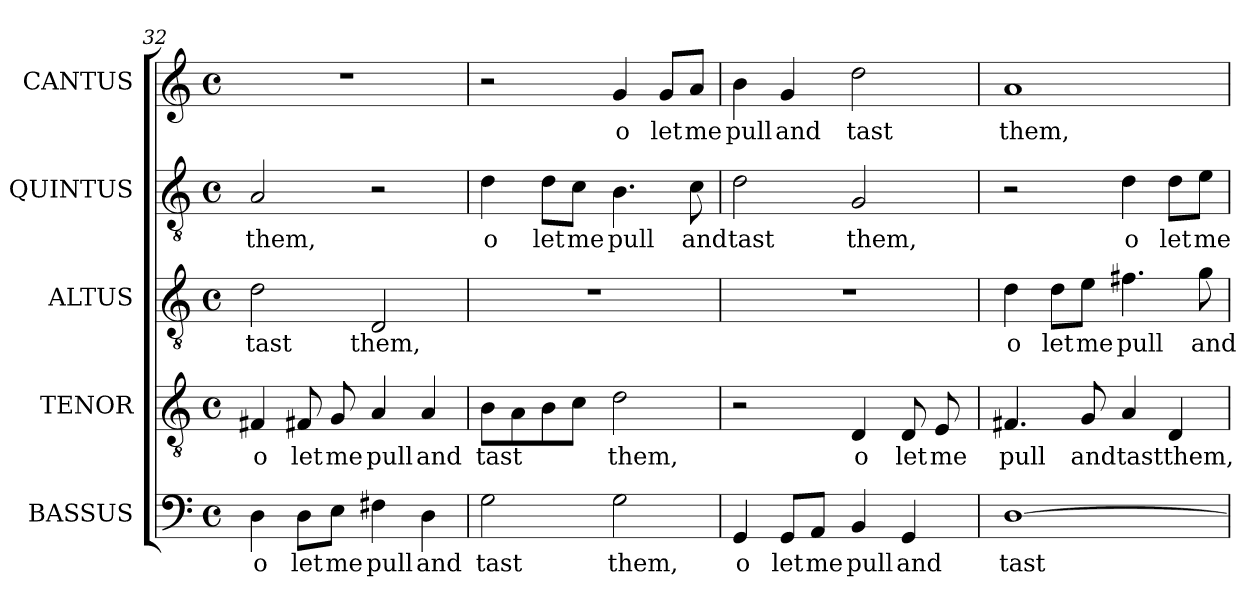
**kern	**text	**kern	**text	**kern	**text	**kern	**text	**kern	**text
*part5	*part5	*part4	*part4	*part3	*part3	*part2	*part2	*part1	*part1
*staff5	*staff5	*staff4	*staff4	*staff3	*staff3	*staff2	*staff2	*staff1	*staff1
*I"BASSUS	*	*I"TENOR	*	*I"ALTUS	*	*I"QUINTUS	*	*I"CANTUS	*
*I'B	*	*I'T	*	*I'A	*	*	*	*I'S	*
*clefF4	*	*clefGv2	*	*clefGv2	*	*clefGv2	*	*clefG2	*
*	*	*ITrd7c12	*	*ITrd7c12	*	*ITrd7c12	*	*	*
*k[]	*	*k[]	*	*k[]	*	*k[]	*	*k[]	*
*C:	*	*C:	*	*C:	*	*C:	*	*C:	*
*M4/4	*	*M4/4	*	*M4/4	*	*M4/4	*	*M4/4	*
*met(c)	*	*met(c)	*	*met(c)	*	*met(c)	*	*met(c)	*
=32	=32	=32	=32	=32	=32	=32	=32	=32	=32
!	!LO:LY:b:color=#000000	!	!	!	!	!	!	!	!
!	!	!	!LO:LY:b:color=#000000	!	!	!	!	!	!
!	!	!	!	!	!LO:LY:b:color=#000000	!	!	!	!
!	!	!	!	!	!	!	!LO:LY:b:color=#000000	!	!
4Di\	o	4FF#Xi/	o	2Di\	tast	2AAi/	them,	1r	.
!	!LO:LY:b:color=#000000	!	!	!	!	!	!	!	!
!	!	!	!LO:LY:b:color=#000000	!	!	!	!	!	!
8Di\L	let	8FF#Xi/	let	.	.	.	.	.	.
!	!LO:LY:b:color=#000000	!	!	!	!	!	!	!	!
!	!	!	!LO:LY:b:color=#000000	!	!	!	!	!	!
8Ei\J	me	8GGi/	me	.	.	.	.	.	.
!	!LO:LY:b:color=#000000	!	!	!	!	!	!	!	!
!	!	!	!LO:LY:b:color=#000000	!	!	!	!	!	!
!	!	!	!	!	!LO:LY:b:color=#000000	!	!	!	!
4F#Xi\	pull	4AAi/	pull	2DDi/	them,	2r	.	.	.
!	!LO:LY:b:color=#000000	!	!	!	!	!	!	!	!
!	!	!	!LO:LY:b:color=#000000	!	!	!	!	!	!
4Di\	and	4AAi/	and	.	.	.	.	.	.
=33	=33	=33	=33	=33	=33	=33	=33	=33	=33
!	!LO:LY:b:color=#000000	!	!	!	!	!	!	!	!
!	!	!	!LO:LY:b:color=#000000	!	!	!	!	!	!
!	!	!	!	!	!	!	!LO:LY:b:color=#000000	!	!
2Gi\	tast	8BBi\L	tast	1r	.	4Di\	o	2r	.
.	.	8AAi\	.	.	.	.	.	.	.
!	!	!	!	!	!	!	!LO:LY:b:color=#000000	!	!
.	.	8BBi\	.	.	.	8Di\L	let	.	.
!	!	!	!	!	!	!	!LO:LY:b:color=#000000	!	!
.	.	8Ci\J	.	.	.	8Ci\J	me	.	.
!	!LO:LY:b:color=#000000	!	!	!	!	!	!	!	!
!	!	!	!LO:LY:b:color=#000000	!	!	!	!	!	!
!	!	!	!	!	!	!	!LO:LY:b:color=#000000	!	!
!	!	!	!	!	!	!	!	!	!LO:LY:b:color=#000000
2Gi\	them,	2Di\	them,	.	.	4.BBi\	pull	4gi/	o
!	!	!	!	!	!	!	!	!	!LO:LY:b:color=#000000
.	.	.	.	.	.	.	.	8gi/L	let
!	!	!	!	!	!	!	!LO:LY:b:color=#000000	!	!
!	!	!	!	!	!	!	!	!	!LO:LY:b:color=#000000
.	.	.	.	.	.	8Ci\	and	8ai/J	me
!!LO:LB:g=z
=34	=34	=34	=34	=34	=34	=34	=34	=34	=34
!	!LO:LY:b:color=#000000	!	!	!	!	!	!	!	!
!	!	!	!	!	!	!	!LO:LY:b:color=#000000	!	!
!	!	!	!	!	!	!	!	!	!LO:LY:b:color=#000000
4GGi/	o	2r	.	1r	.	2Di\	tast	4bi\	pull
!	!LO:LY:b:color=#000000	!	!	!	!	!	!	!	!
!	!	!	!	!	!	!	!	!	!LO:LY:b:color=#000000
8GGi/L	let	.	.	.	.	.	.	4gi/	and
!	!LO:LY:b:color=#000000	!	!	!	!	!	!	!	!
8AAi/J	me	.	.	.	.	.	.	.	.
!	!LO:LY:b:color=#000000	!	!	!	!	!	!	!	!
!	!	!	!LO:LY:b:color=#000000	!	!	!	!	!	!
!	!	!	!	!	!	!	!LO:LY:b:color=#000000	!	!
!	!	!	!	!	!	!	!	!	!LO:LY:b:color=#000000
4BBi/	pull	4DDi/	o	.	.	2GGi/	them,	2ddi\	tast
!	!LO:LY:b:color=#000000	!	!	!	!	!	!	!	!
!	!	!	!LO:LY:b:color=#000000	!	!	!	!	!	!
4GGi/	and	8DDi/	let	.	.	.	.	.	.
!	!	!	!LO:LY:b:color=#000000	!	!	!	!	!	!
.	.	8EEi/	me	.	.	.	.	.	.
=35	=35	=35	=35	=35	=35	=35	=35	=35	=35
!	!LO:LY:b:color=#000000	!	!	!	!	!	!	!	!
!	!	!	!LO:LY:b:color=#000000	!	!	!	!	!	!
!	!	!	!	!	!LO:LY:b:color=#000000	!	!	!	!
!	!	!	!	!	!	!	!	!	!LO:LY:b:color=#000000
[>1Di	tast	4.FF#Xi/	pull	4Di\	o	2r	.	1ai	them,
!	!	!	!	!	!LO:LY:b:color=#000000	!	!	!	!
.	.	.	.	8Di\L	let	.	.	.	.
!	!	!	!LO:LY:b:color=#000000	!	!	!	!	!	!
!	!	!	!	!	!LO:LY:b:color=#000000	!	!	!	!
.	.	8GGi/	and	8Ei\J	me	.	.	.	.
!	!	!	!LO:LY:b:color=#000000	!	!	!	!	!	!
!	!	!	!	!	!LO:LY:b:color=#000000	!	!	!	!
!	!	!	!	!	!	!	!LO:LY:b:color=#000000	!	!
.	.	4AAi/	tast	4.F#Xi\	pull	4Di\	o	.	.
!	!	!	!LO:LY:b:color=#000000	!	!	!	!	!	!
!	!	!	!	!	!	!	!LO:LY:b:color=#000000	!	!
.	.	4DDi/	them,	.	.	8Di\L	let	.	.
!	!	!	!	!	!LO:LY:b:color=#000000	!	!	!	!
!	!	!	!	!	!	!	!LO:LY:b:color=#000000	!	!
.	.	.	.	8Gi\	and	8Ei\J	me	.	.
=	=	=	=	=	=	=	=	=	=
*-	*-	*-	*-	*-	*-	*-	*-	*-	*-
